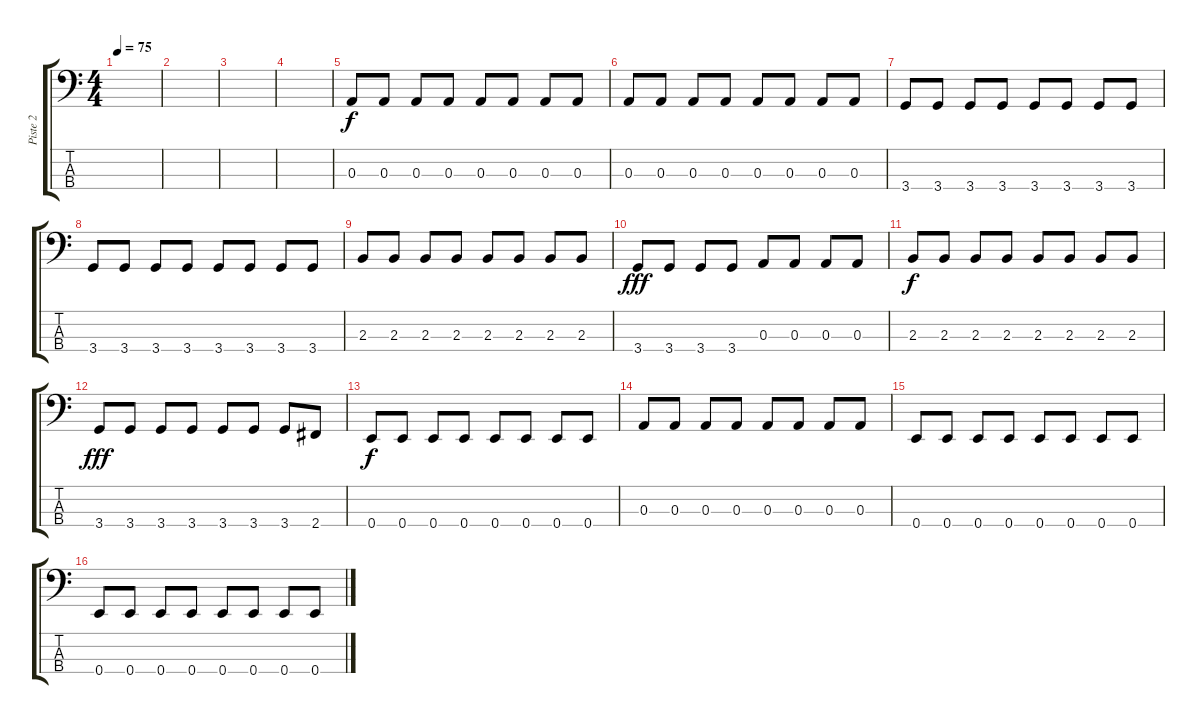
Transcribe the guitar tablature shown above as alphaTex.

\track ("Piste 2" "Piste 2") {instrument electricbassfinger}
\staff {score tabs}
\tuning (G2 D2 A1 E1) {hide}
\ts (4 4)
\tempo 75
\clef f4
\ks c
|
|
|
|
0.3.8 0.3.8 0.3.8 0.3.8 0.3.8 0.3.8 0.3.8 0.3.8 |
0.3.8 0.3.8 0.3.8 0.3.8 0.3.8 0.3.8 0.3.8 0.3.8 |
3.4.8 3.4.8 3.4.8 3.4.8 3.4.8 3.4.8 3.4.8 3.4.8 |
3.4.8 3.4.8 3.4.8 3.4.8 3.4.8 3.4.8 3.4.8 3.4.8 |
2.3.8 2.3.8 2.3.8 2.3.8 2.3.8 2.3.8 2.3.8 2.3.8 |
3.4.8{dy fff} 3.4.8 3.4.8 3.4.8 0.3.8 0.3.8 0.3.8 0.3.8 |
2.3.8{dy f} 2.3.8 2.3.8 2.3.8 2.3.8 2.3.8 2.3.8 2.3.8 |
3.4.8{dy fff} 3.4.8 3.4.8 3.4.8 3.4.8 3.4.8 3.4.8 2.4.8 |
0.4.8{dy f} 0.4.8 0.4.8 0.4.8 0.4.8 0.4.8 0.4.8 0.4.8 |
0.3.8 0.3.8 0.3.8 0.3.8 0.3.8 0.3.8 0.3.8 0.3.8 |
0.4.8 0.4.8 0.4.8 0.4.8 0.4.8 0.4.8 0.4.8 0.4.8 |
0.4.8 0.4.8 0.4.8 0.4.8 0.4.8 0.4.8 0.4.8 0.4.8
